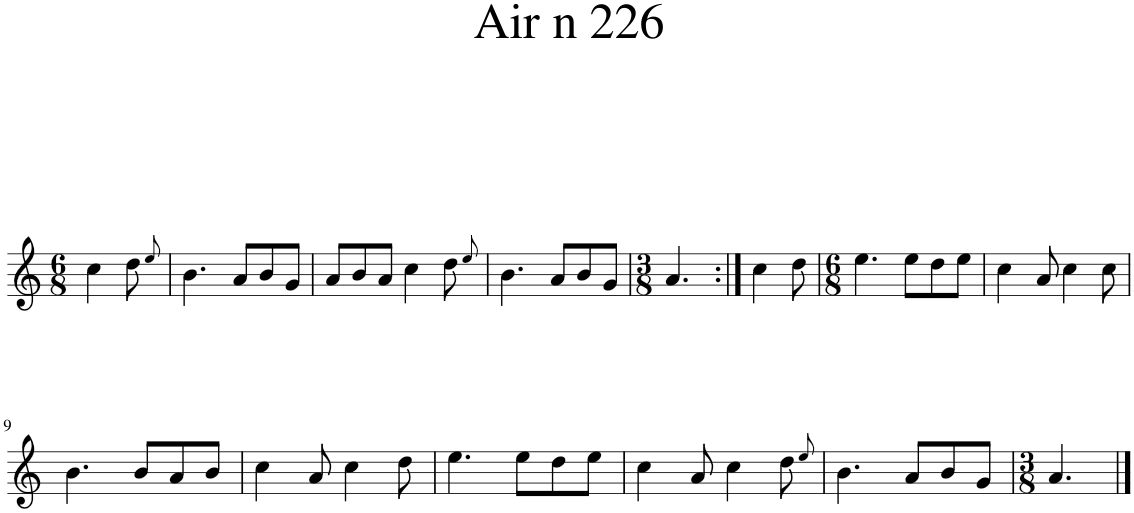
**kern
*part1
*staff1
*I"Piano
*I'Pno.
*clefG2
*k[]
*M6/8
=1
4cc\
8dd\
8qee/
=2
4.b\
8a/L
8b/
8g/J
=3
8a/L
8b/
8a/J
4cc\
8dd\
8qee/
=4
4.b\
8a/L
8b/
8g/J
=5
*M3/8
4.a/
=6:|!
4cc\
8dd\
=7
*M6/8
4.ee\
8ee\L
8dd\
8ee\J
=8
4cc\
8a/
4cc\
8cc\
!!LO:LB:g=z
=9
4.b\
8b/L
8a/
8b/J
=10
4cc\
8a/
4cc\
8dd\
=11
4.ee\
8ee\L
8dd\
8ee\J
=12
4cc\
8a/
4cc\
8dd\
8qee/
=13
4.b\
8a/L
8b/
8g/J
=14
*M3/8
4.a/
==
*-
